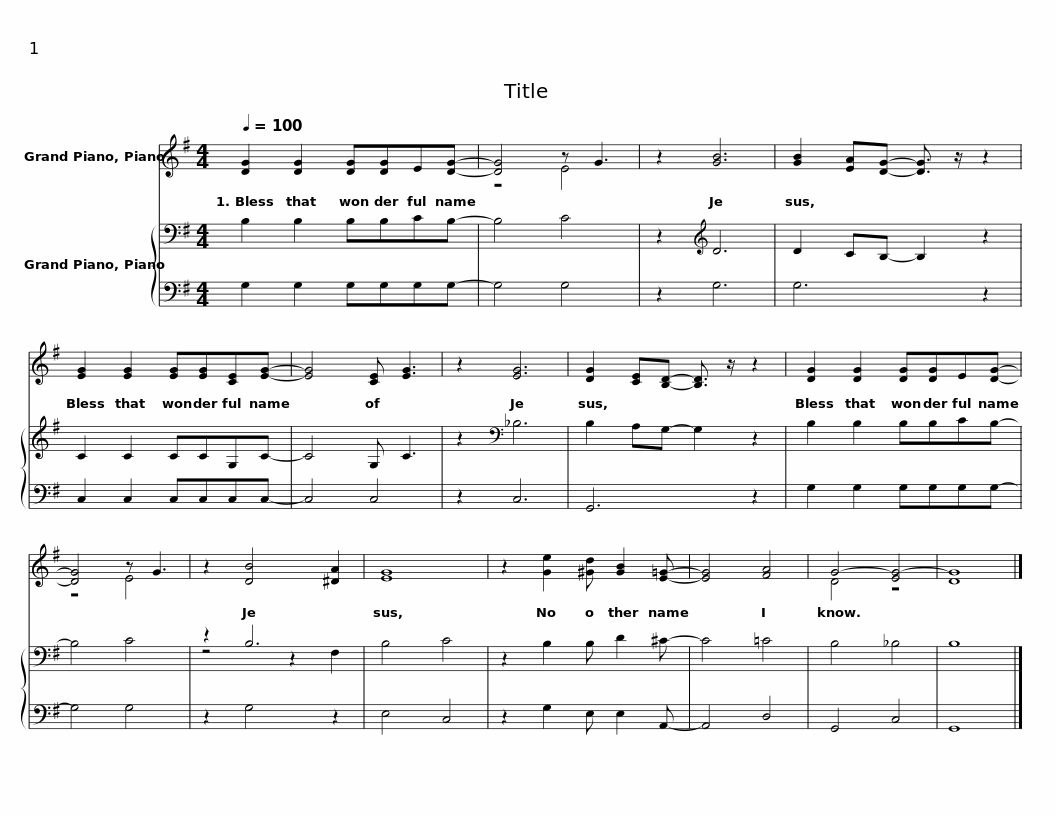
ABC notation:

X:1
%%score ( 1 2 ) { ( 3 5 ) | 4 }
L:1/8
Q:1/4=100
M:4/4
I:linebreak $
K:G
V:1 treble
V:2 treble
V:3 bass
V:5 bass
V:4 bass
V:1
 [DG]2 [DG]2 [DG][DG]E[DG]- | [DG]4 z G3 | z2 [GB]6 | [GB]2 [EA][DG]- [DG]3/2 z/ z2 |$ [EG]2 [EG]2 [EG][EG][CE][EG]- | %5
 [EG]4 [CE] [EG]3 | z2 [EG]6 | [DG]2 [CE][B,D]- [B,D]3/2 z/ z2 |$ [DG]2 [DG]2 [DG][DG]E[DG]- | [DG]4 z G3 | %10
 z2 [DB]4 [^DA]2 | [EG]8 | z2 [Ge]2 [^Gd] [GB]2 [E=G]- | [EG]4 [FA]4 | G4- [EG-]4 | %15
 [DG]8 |] %16
V:2
 x8 | z4 E4 | x8 | x8 |$ x8 | %5
 x8 | x8 | x8 |$ x8 | z4 E4 | %10
 x8 | x8 | x8 | x8 | D4 z4 | %15
 x8 |] %16
V:3
 B,2 B,2 B,B,CB,- | B,4 C4 | z2[K:treble] D6 | D2 CB,- B,2 z2 |$ C2 C2 CCG,C- | %5
 C4 G, C3 | z2[K:bass] _B,6 | B,2 A,G,- G,2 z2 |$ B,2 B,2 B,B,CB,- | B,4 C4 | %10
 z2 B,6 | B,4 C4 | z2 B,2 B, D2 ^C- | C4 =C4 | B,4 _B,4 | %15
 B,8 |] %16
V:4
 G,2 G,2 G,G,G,G,- | G,4 G,4 | z2 G,6 | G,6 z2 |$ C,2 C,2 C,C,C,C,- | %5
 C,4 C,4 | z2 C,6 | G,,6 z2 |$ G,2 G,2 G,G,G,G,- | G,4 G,4 | %10
 z2 G,4 z2 | E,4 C,4 | z2 G,2 E, E,2 A,,- | A,,4 D,4 | G,,4 C,4 | %15
 G,,8 |] %16
V:5
 x8 | x8 | x2[K:treble] x6 | x8 |$ x8 | %5
 x8 | x2[K:bass] x6 | x8 |$ x8 | x8 | %10
 z4 z2 F,2 | x8 | x8 | x8 | x8 | %15
 x8 |] %16
